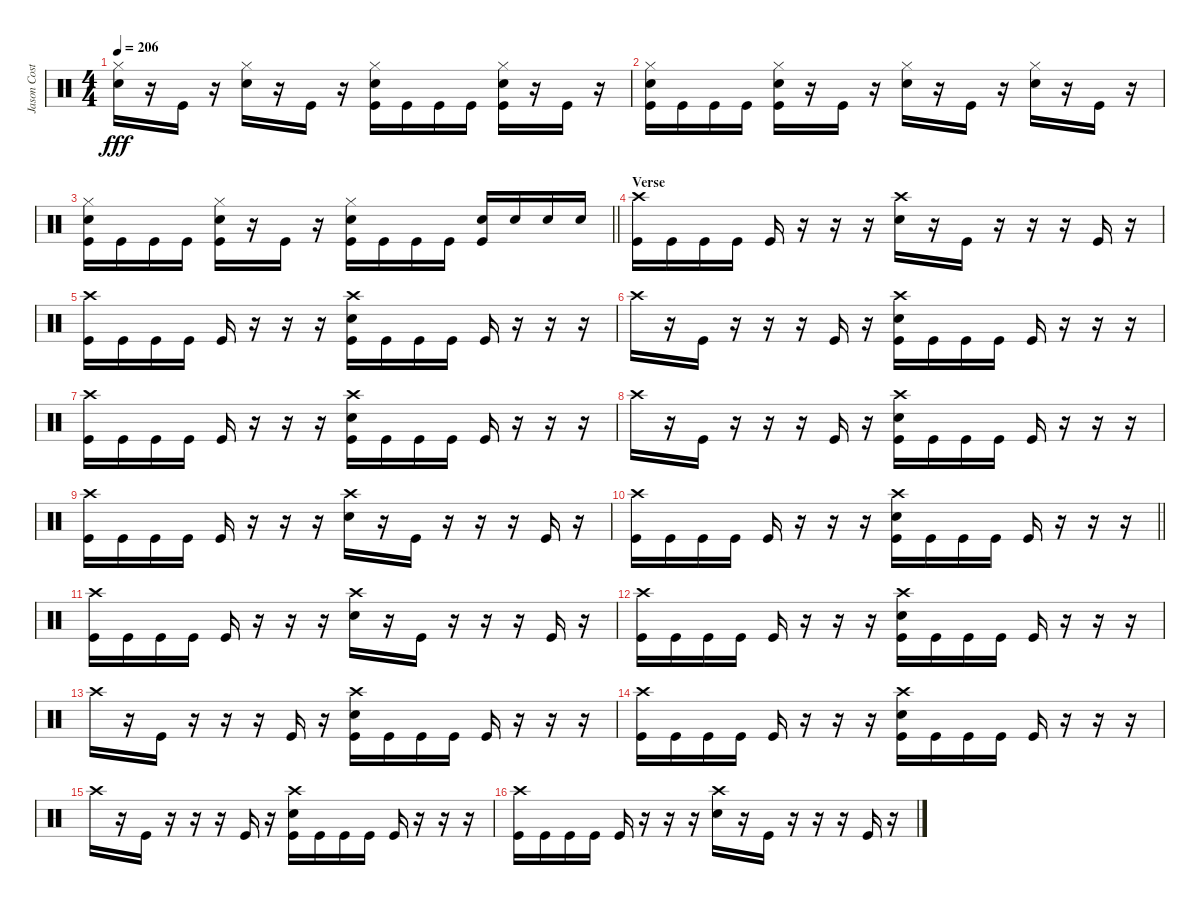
\track ("Jason Costa" "Jason Cost") {instrument percussion}
\staff {score}
\articulation defaults
\ts (4 4)
\tempo 206
\clef neutral
\ks c
("Hi-Hat (closed)" "Snare (hit) 2").16{dy fff} r.16 "Kick (hit)".16 r.16 ("Hi-Hat (closed)" "Snare (hit) 2").16 r.16 "Kick (hit)".16 r.16 ("Hi-Hat (closed)" "Snare (hit) 2" "Kick (hit)").16 "Kick (hit)".16 "Kick (hit)".16 "Kick (hit)".16 ("Hi-Hat (closed)" "Snare (hit) 2" "Kick (hit)").16 r.16 "Kick (hit)".16 r.16 |
("Hi-Hat (closed)" "Snare (hit) 2" "Kick (hit)").16 "Kick (hit)".16 "Kick (hit)".16 "Kick (hit)".16 ("Hi-Hat (closed)" "Snare (hit) 2" "Kick (hit)").16 r.16 "Kick (hit)".16 r.16 ("Hi-Hat (closed)" "Snare (hit) 2").16 r.16 "Kick (hit)".16 r.16 ("Hi-Hat (closed)" "Snare (hit) 2").16 r.16 "Kick (hit)".16 r.16 |
\barLineRight lightlight
("Hi-Hat (closed)" "Snare (hit) 2" "Kick (hit)").16 "Kick (hit)".16 "Kick (hit)".16 "Kick (hit)".16 ("Hi-Hat (closed)" "Snare (hit) 2" "Kick (hit)").16 r.16 "Kick (hit)".16 r.16 ("Hi-Hat (closed)" "Snare (hit) 2" "Kick (hit)").16 "Kick (hit)".16 "Kick (hit)".16 "Kick (hit)".16 ("Snare (hit) 2" "Kick (hit)").16 "Snare (hit) 2".16 "Snare (hit) 2".16 "Snare (hit) 2".16 |
\section ("" "Verse")
("Crash high (hit)" "Kick (hit)").16 "Kick (hit)".16 "Kick (hit)".16 "Kick (hit)".16 "Kick (hit)".16 r.16 r.16 r.16 ("Crash high (hit)" "Snare (hit) 2").16 r.16 "Kick (hit)".16 r.16 r.16 r.16 "Kick (hit)".16 r.16 |
("Crash high (hit)" "Kick (hit)").16 "Kick (hit)".16 "Kick (hit)".16 "Kick (hit)".16 "Kick (hit)".16 r.16 r.16 r.16 ("Crash high (hit)" "Snare (hit) 2" "Kick (hit)").16 "Kick (hit)".16 "Kick (hit)".16 "Kick (hit)".16 "Kick (hit)".16 r.16 r.16 r.16 |
"Crash high (hit)".16 r.16 "Kick (hit)".16 r.16 r.16 r.16 "Kick (hit)".16 r.16 ("Crash high (hit)" "Snare (hit) 2" "Kick (hit)").16 "Kick (hit)".16 "Kick (hit)".16 "Kick (hit)".16 "Kick (hit)".16 r.16 r.16 r.16 |
("Crash high (hit)" "Kick (hit)").16 "Kick (hit)".16 "Kick (hit)".16 "Kick (hit)".16 "Kick (hit)".16 r.16 r.16 r.16 ("Crash high (hit)" "Snare (hit) 2" "Kick (hit)").16 "Kick (hit)".16 "Kick (hit)".16 "Kick (hit)".16 "Kick (hit)".16 r.16 r.16 r.16 |
"Crash high (hit)".16 r.16 "Kick (hit)".16 r.16 r.16 r.16 "Kick (hit)".16 r.16 ("Crash high (hit)" "Snare (hit) 2" "Kick (hit)").16 "Kick (hit)".16 "Kick (hit)".16 "Kick (hit)".16 "Kick (hit)".16 r.16 r.16 r.16 |
("Crash high (hit)" "Kick (hit)").16 "Kick (hit)".16 "Kick (hit)".16 "Kick (hit)".16 "Kick (hit)".16 r.16 r.16 r.16 ("Crash high (hit)" "Snare (hit) 2").16 r.16 "Kick (hit)".16 r.16 r.16 r.16 "Kick (hit)".16 r.16 |
\barLineRight lightlight
("Crash high (hit)" "Kick (hit)").16 "Kick (hit)".16 "Kick (hit)".16 "Kick (hit)".16 "Kick (hit)".16 r.16 r.16 r.16 ("Crash high (hit)" "Snare (hit) 2" "Kick (hit)").16 "Kick (hit)".16 "Kick (hit)".16 "Kick (hit)".16 "Kick (hit)".16 r.16 r.16 r.16 |
("Crash high (hit)" "Kick (hit)").16 "Kick (hit)".16 "Kick (hit)".16 "Kick (hit)".16 "Kick (hit)".16 r.16 r.16 r.16 ("Crash high (hit)" "Snare (hit) 2").16 r.16 "Kick (hit)".16 r.16 r.16 r.16 "Kick (hit)".16 r.16 |
("Crash high (hit)" "Kick (hit)").16 "Kick (hit)".16 "Kick (hit)".16 "Kick (hit)".16 "Kick (hit)".16 r.16 r.16 r.16 ("Crash high (hit)" "Snare (hit) 2" "Kick (hit)").16 "Kick (hit)".16 "Kick (hit)".16 "Kick (hit)".16 "Kick (hit)".16 r.16 r.16 r.16 |
"Crash high (hit)".16 r.16 "Kick (hit)".16 r.16 r.16 r.16 "Kick (hit)".16 r.16 ("Crash high (hit)" "Snare (hit) 2" "Kick (hit)").16 "Kick (hit)".16 "Kick (hit)".16 "Kick (hit)".16 "Kick (hit)".16 r.16 r.16 r.16 |
("Crash high (hit)" "Kick (hit)").16 "Kick (hit)".16 "Kick (hit)".16 "Kick (hit)".16 "Kick (hit)".16 r.16 r.16 r.16 ("Crash high (hit)" "Snare (hit) 2" "Kick (hit)").16 "Kick (hit)".16 "Kick (hit)".16 "Kick (hit)".16 "Kick (hit)".16 r.16 r.16 r.16 |
"Crash high (hit)".16 r.16 "Kick (hit)".16 r.16 r.16 r.16 "Kick (hit)".16 r.16 ("Crash high (hit)" "Snare (hit) 2" "Kick (hit)").16 "Kick (hit)".16 "Kick (hit)".16 "Kick (hit)".16 "Kick (hit)".16 r.16 r.16 r.16 |
("Crash high (hit)" "Kick (hit)").16 "Kick (hit)".16 "Kick (hit)".16 "Kick (hit)".16 "Kick (hit)".16 r.16 r.16 r.16 ("Crash high (hit)" "Snare (hit) 2").16 r.16 "Kick (hit)".16 r.16 r.16 r.16 "Kick (hit)".16 r.16
